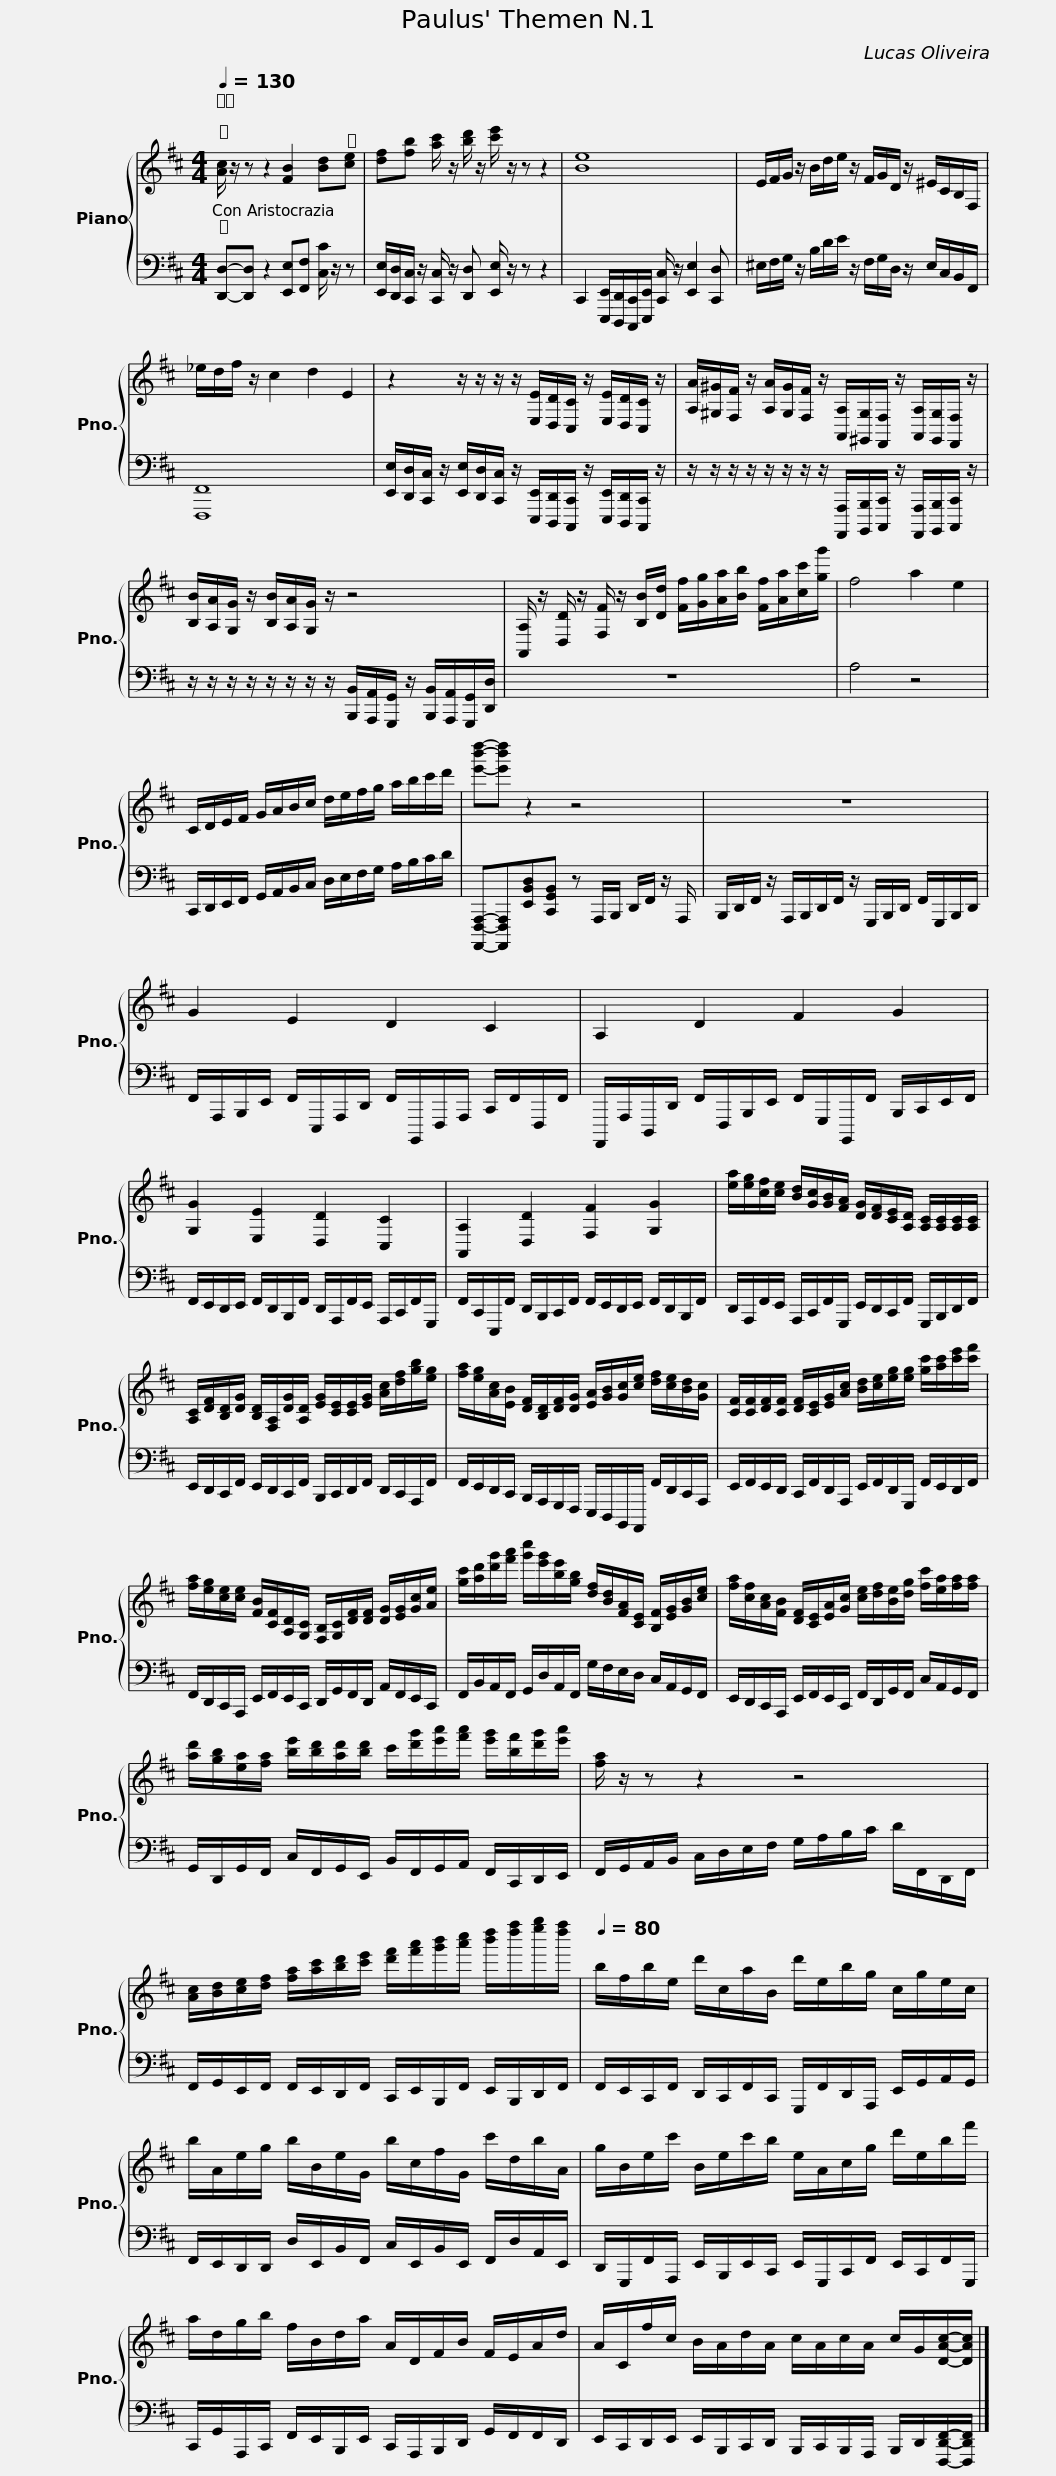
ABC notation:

X:1
%%score { 1 | 2 }
L:1/8
Q:1/4=130
M:4/4
I:linebreak $
K:D
V:1 treble
V:2 bass
V:1
 [Ac]/ z/ z z2 [FB]2 [Bd][ce] | [df][fb] [ac']/ z/ [bd']/ z/ [c'e']/ z/ z z2 | [Be]8 |$ E/F/G/ z/ B/d/e/ z/ F/G/D/ z/ ^E/C/B,/F,/ | _e/d/f/ z/ c2 d2 E2 | %5
 z2 z/ z/ z/ z/ [E,E]/[D,D]/[C,C]/ z/ [E,E]/[D,D]/[C,C]/ z/ |$ [A,A]/[^G,^G]/[F,F]/ z/ [A,A]/[G,G]/[F,F]/ z/ [A,,A,]/[^G,,G,]/[F,,F,]/ z/ [A,,A,]/[G,,G,]/[F,,F,]/ z/ | [B,B]/[A,A]/[G,G]/ z/ [B,B]/[A,A]/[G,G]/ z/ z4 |$ [A,,A,]/ z/ [D,D]/ z/ [F,F]/ z/ [B,B]/[Dd]/ [Ff]/[Gg]/[Aa]/[Bb]/ [Ff]/[Aa]/[cc']/[gg']/ | f4 a2 e2 | %10
 C/D/E/F/ G/A/B/c/ d/e/f/g/ a/b/c'/d'/ |$ [e'b'd'']-[e'b'd''] z2 z4 | z8 |$ G2 E2 D2 C2 | A,2 D2 F2 G2 |$ %15
 [G,G]2 [E,E]2 [D,D]2 [C,C]2 | [A,,A,]2 [D,D]2 [F,F]2 [G,G]2 |$ [ea]/[eg]/[cf]/[ce]/ [Bd]/[Gc]/[GB]/[FA]/ [DG]/[DF]/[CE]/[A,D]/ [A,C]/[A,C]/[A,C]/[A,C]/ | [A,C]/[DF]/[B,D]/[DG]/ [B,D]/[F,A,]/[DG]/[A,D]/ [EG]/[CE]/[CE]/[EG]/ [Ac]/[df]/[gb]/[eg]/ |$ [fa]/[eg]/[Ac]/[EB]/ [DF]/[B,D]/[DF]/[DG]/ [EA]/[GB]/[Gc]/[ce]/ [df]/[ce]/[Bd]/[Gc]/ | %20
 [CF]/[CF]/[DF]/[CF]/ [DF]/[CE]/[EG]/[Ac]/ [Bd]/[ce]/[eg]/[eg]/ [gc']/[ac']/[c'e']/[c'f']/ |$ [fa]/[eg]/[ce]/[ce]/ [FB]/[CF]/[A,D]/[G,C]/ [F,B,]/[G,C]/[DF]/[DF]/ [DG]/[EG]/[Gc]/[Ae]/ | [gc']/[ad']/[d'g']/[f'a']/ [g'c'']/[e'g']/[be']/[gb]/ [df]/[Bd]/[FA]/[CE]/ [B,F]/[EG]/[GB]/[ce]/ |$ [fa]/[cf]/[Ac]/[FB]/ [DF]/[CE]/[EA]/[Gc]/ [ce]/[df]/[Be]/[dg]/ [fc']/[ea]/[fa]/[fa]/ | [ad']/[gb]/[ea]/[fa]/ [be']/[bd']/[ad']/[bd']/ c'/[d'g']/[e'a']/[f'a']/ [e'g']/[bf']/[d'g']/[e'a']/ |$ %25
 [fa]/ z/ z z2 z4 | [Ac]/[Bd]/[ce]/[df]/ [fa]/[ac']/[bd']/[c'e']/ [d'f']/[f'a']/[g'b']/[a'c'']/ [b'd'']/[d''f'']/[e''g'']/[d''f'']/ |$[Q:1/4=80] b/f/b/e/ d'/c/a/B/ d'/e/b/g/ c/g/e/c/ | b/A/e/g/ b/B/e/G/ b/c/f/G/ c'/d/b/A/ |$ g/B/e/c'/ B/e/c'/b/ e/A/c/g/ d'/e/b/f'/ | %30
 a/d/g/b/ f/B/d/a/ A/D/F/B/ F/E/A/d/ |$ A/C/f/c/ B/A/d/A/ c/A/c/A/ c/G/[DAc]/-[DAc]/ |] %32
V:2
 [D,,D,]-[D,,D,] z2 [E,,E,][F,,F,] [C,C]/ z/ z | [E,,E,]/[D,,D,]/[C,,C,]/ z/ [C,,C,]/ z/ [D,,D,] [E,,E,]/ z/ z z2 | C,,2 [E,,,E,,]/[D,,,D,,]/[C,,,C,,]/[E,,,E,,]/ [C,,C,]/ z/ [E,,E,]2 [C,,D,] |$ ^E,/F,/G,/ z/ B,/D/E/ z/ F,/G,/D,/ z/ E,/C,/B,,/F,,/ | [F,,,F,,]8 | %5
 [E,,E,]/[D,,D,]/[C,,C,]/ z/ [E,,E,]/[D,,D,]/[C,,C,]/ z/ [E,,,E,,]/[D,,,D,,]/[C,,,C,,]/ z/ [E,,,E,,]/[D,,,D,,]/[C,,,C,,]/ z/ |$ z/ z/ z/ z/ z/ z/ z/ z/ [A,,,,A,,,]/[B,,,,B,,,]/[C,,,C,,]/ z/ [A,,,,A,,,]/[B,,,,B,,,]/[C,,,C,,]/ z/ | z/ z/ z/ z/ z/ z/ z/ z/ [B,,,B,,]/[A,,,A,,]/[G,,,G,,]/ z/ [B,,,B,,]/[A,,,A,,]/[G,,,G,,]/[D,,D,]/ |$ z8 | A,4 z4 | %10
 C,,/D,,/E,,/F,,/ G,,/A,,/B,,/C,/ D,/E,/F,/G,/ A,/B,/C/D/ |$ [A,,,,F,,,A,,,]-[A,,,,F,,,A,,,][E,,B,,D,][C,,G,,B,,] z A,,,/B,,,/ D,,/F,,/ z/ A,,,/ | B,,,/D,,/F,,/ z/ A,,,/B,,,/D,,/F,,/ z/ G,,,/B,,,/D,,/ F,,/G,,,/B,,,/D,,/ |$ F,,/A,,,/B,,,/E,,/ F,,/E,,,/A,,,/D,,/ F,,/B,,,,/F,,,/A,,,/ C,,/F,,/F,,,/F,,/ | A,,,,/A,,,/D,,,/D,,/ F,,/F,,,/B,,,/E,,/ F,,/G,,,/B,,,,/F,,/ B,,,/C,,/E,,/F,,/ |$ %15
 F,,/E,,/D,,/E,,/ F,,/D,,/B,,,/F,,/ D,,/A,,,/F,,/E,,/ A,,,/C,,/F,,/G,,,/ | F,,/C,,/E,,,/F,,/ D,,/B,,,/C,,/F,,/ F,,/E,,/D,,/E,,/ F,,/D,,/B,,,/F,,/ |$ D,,/A,,,/F,,/E,,/ A,,,/C,,/F,,/G,,,/ E,,/D,,/C,,/F,,/ G,,,/B,,,/D,,/F,,/ | E,,/D,,/C,,/F,,/ E,,/D,,/C,,/F,,/ B,,,/C,,/D,,/F,,/ D,,/C,,/A,,,/F,,/ |$ F,,/E,,/D,,/C,,/ B,,,/A,,,/G,,,/F,,,/ E,,,/D,,,/B,,,,/A,,,,/ F,,/D,,/C,,/A,,,/ | %20
 E,,/F,,/E,,/D,,/ C,,/F,,/D,,/A,,,/ E,,/F,,/D,,/G,,,/ F,,/E,,/D,,/F,,/ |$ F,,/D,,/C,,/A,,,/ E,,/F,,/E,,/C,,/ D,,/G,,/F,,/D,,/ A,,/F,,/E,,/C,,/ | F,,/B,,/A,,/F,,/ G,,/D,/A,,/F,,/ G,/F,/E,/D,/ C,/A,,/G,,/F,,/ |$ E,,/D,,/C,,/A,,,/ E,,/F,,/E,,/C,,/ F,,/D,,/G,,/F,,/ C,/A,,/G,,/F,,/ | G,,/D,,/G,,/F,,/ C,/F,,/G,,/E,,/ B,,/F,,/G,,/A,,/ F,,/C,,/D,,/E,,/ |$ %25
 F,,/G,,/A,,/B,,/ C,/D,/E,/F,/ G,/A,/B,/C/ D/F,,/D,,/F,,/ | F,,/G,,/E,,/F,,/ F,,/E,,/D,,/F,,/ C,,/E,,/B,,,/F,,/ E,,/B,,,/D,,/F,,/ |$ F,,/E,,/C,,/F,,/ D,,/C,,/F,,/C,,/ G,,,/F,,/D,,/A,,,/ E,,/G,,/A,,/G,,/ | F,,/E,,/D,,/D,,/ D,/E,,/B,,/F,,/ C,/E,,/B,,/E,,/ F,,/D,/A,,/E,,/ |$ D,,/G,,,/F,,/A,,,/ E,,/B,,,/E,,/C,,/ E,,/G,,,/C,,/F,,/ E,,/C,,/F,,/G,,,/ | %30
 C,,/G,,/A,,,/C,,/ F,,/E,,/B,,,/E,,/ C,,/A,,,/B,,,/D,,/ G,,/F,,/F,,/D,,/ |$ E,,/C,,/D,,/E,,/ E,,/B,,,/C,,/D,,/ B,,,/C,,/B,,,/A,,,/ B,,,/D,,/[F,,,D,,F,,]/-[F,,,D,,F,,]/ |] %32
